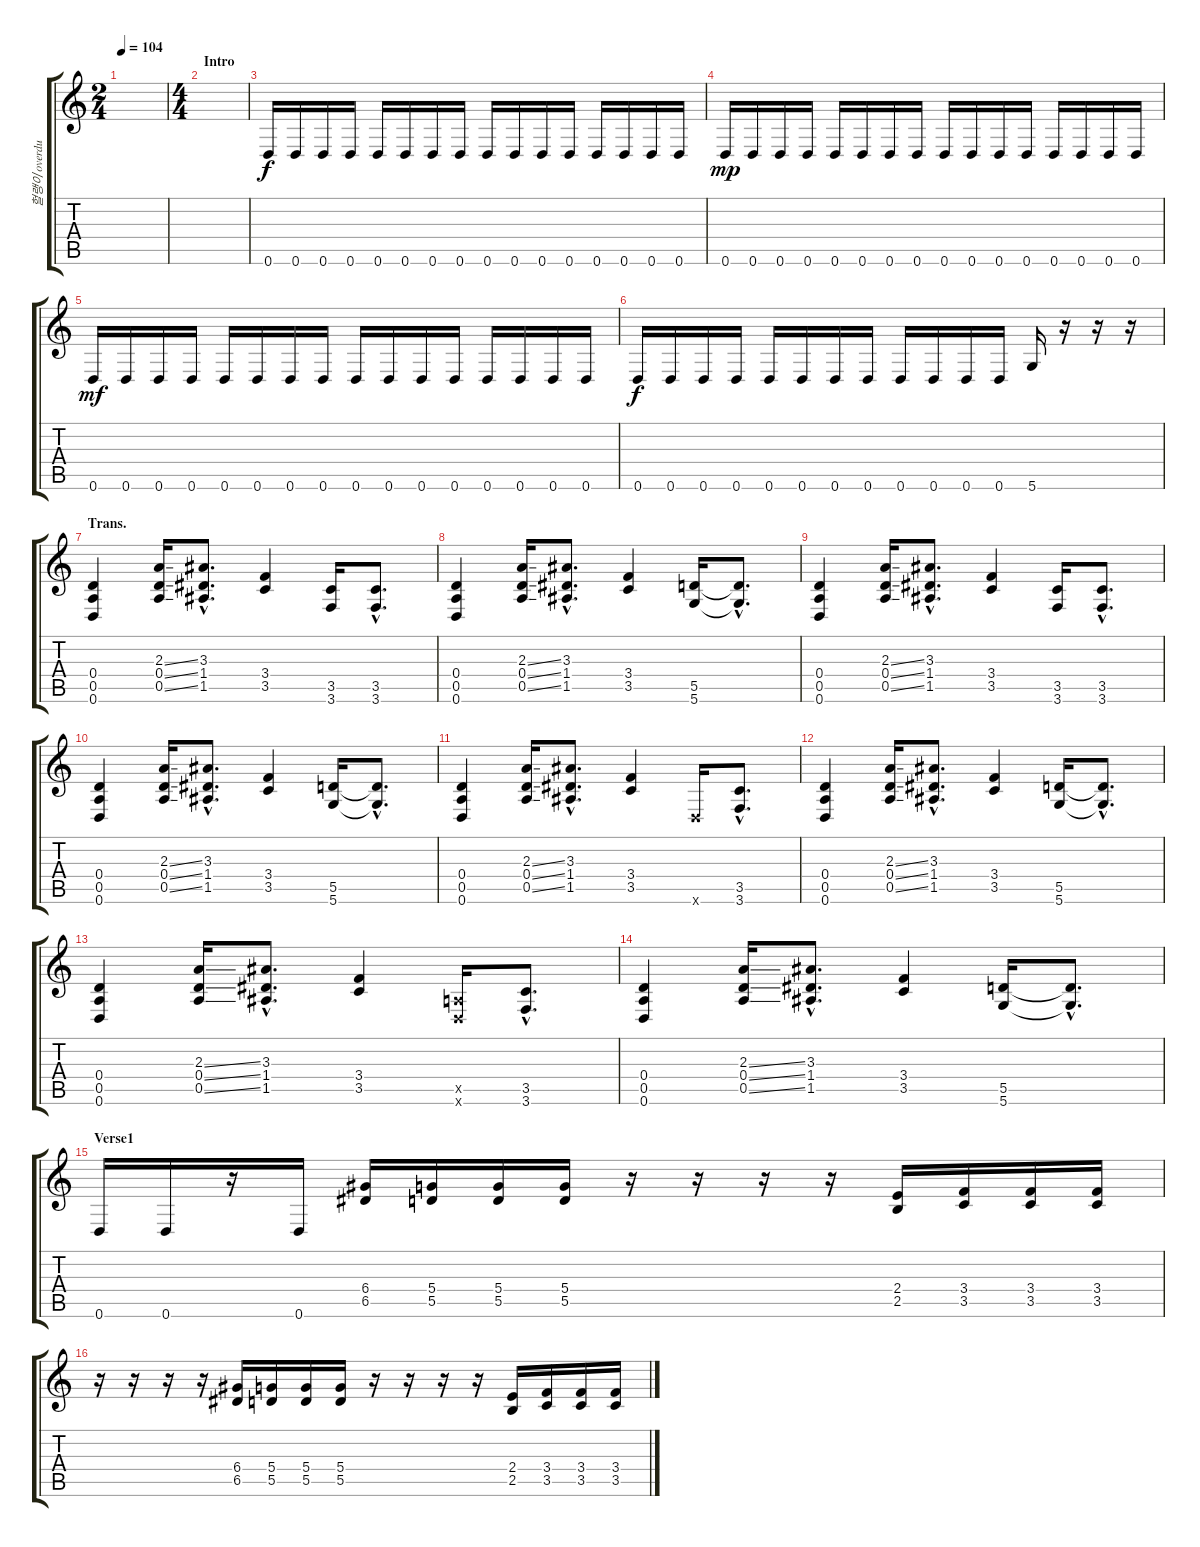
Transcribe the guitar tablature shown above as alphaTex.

\track ("헐랭이 overdub" "헐랭이 overdu") {instrument distortionguitar}
\staff {score tabs}
\tuning (E4 B3 G3 D3 A2 D2) {hide}
\ts (2 4)
\tempo 104
\clef g2
\ks c
|
\ts (4 4)
\section ("" "Intro")
|
0.6.16 0.6.16 0.6.16 0.6.16 0.6.16 0.6.16 0.6.16 0.6.16 0.6.16 0.6.16 0.6.16 0.6.16 0.6.16 0.6.16 0.6.16 0.6.16 |
0.6.16{dy mp} 0.6.16 0.6.16 0.6.16 0.6.16 0.6.16 0.6.16 0.6.16 0.6.16 0.6.16 0.6.16 0.6.16 0.6.16 0.6.16 0.6.16 0.6.16 |
0.6.16{dy mf} 0.6.16 0.6.16 0.6.16 0.6.16 0.6.16 0.6.16 0.6.16 0.6.16 0.6.16 0.6.16 0.6.16 0.6.16 0.6.16 0.6.16 0.6.16 |
0.6.16{dy f} 0.6.16 0.6.16 0.6.16 0.6.16 0.6.16 0.6.16 0.6.16 0.6.16 0.6.16 0.6.16 0.6.16 5.6.16 r.16 r.16 r.16 |
\section ("" "Trans.")
(0.4 0.5 0.6).4 (2.3{ss} 0.4{ss} 0.5{ss}).16 (3.3{hac} 1.4{hac} 1.5{hac}).8{d} (3.4 3.5).4 (3.5 3.6).16 (3.5{hac} 3.6{hac}).8{d} |
(0.4 0.5 0.6).4 (2.3{ss} 0.4{ss} 0.5{ss}).16 (3.3{hac} 1.4{hac} 1.5{hac}).8{d} (3.4 3.5).4 (5.5 5.6).16 (5.5{t} 5.6{hac t}).8{d} |
(0.4 0.5 0.6).4 (2.3{ss} 0.4{ss} 0.5{ss}).16 (3.3{hac} 1.4{hac} 1.5{hac}).8{d} (3.4 3.5).4 (3.5 3.6).16 (3.5{hac} 3.6{hac}).8{d} |
(0.4 0.5 0.6).4 (2.3{ss} 0.4{ss} 0.5{ss}).16 (3.3{hac} 1.4{hac} 1.5{hac}).8{d} (3.4 3.5).4 (5.5 5.6).16 (5.5{hac t} 5.6{hac t}).8{d} |
(0.4 0.5 0.6).4 (2.3{ss} 0.4{ss} 0.5{ss}).16 (3.3{hac} 1.4{hac} 1.5{hac}).8{d} (3.4 3.5).4 0.6{x}.16 (3.5{hac} 3.6{hac}).8{d} |
(0.4 0.5 0.6).4 (2.3{ss} 0.4{ss} 0.5{ss}).16 (3.3{hac} 1.4{hac} 1.5{hac}).8{d} (3.4 3.5).4 (5.5 5.6).16 (5.5{t} 5.6{hac t}).8{d} |
(0.4 0.5 0.6).4 (2.3{ss} 0.4{ss} 0.5{ss}).16 (3.3{hac} 1.4{hac} 1.5{hac}).8{d} (3.4 3.5).4 (0.5{x} 0.6{x}).16 (3.5{hac} 3.6{hac}).8{d} |
(0.4 0.5 0.6).4 (2.3{ss} 0.4{ss} 0.5{ss}).16 (3.3{hac} 1.4{hac} 1.5{hac}).8{d} (3.4 3.5).4 (5.5 5.6).16 (5.5{hac t} 5.6{hac t}).8{d} |
\section ("" "Verse1")
0.6.16 0.6.16 r.16 0.6.16 (6.4 6.5).16 (5.4 5.5).16 (5.4 5.5).16 (5.4 5.5).16 r.16 r.16 r.16 r.16 (2.4 2.5).16 (3.4 3.5).16 (3.4 3.5).16 (3.4 3.5).16 |
r.16 r.16 r.16 r.16 (6.4 6.5).16 (5.4 5.5).16 (5.4 5.5).16 (5.4 5.5).16 r.16 r.16 r.16 r.16 (2.4 2.5).16 (3.4 3.5).16 (3.4 3.5).16 (3.4 3.5).16
